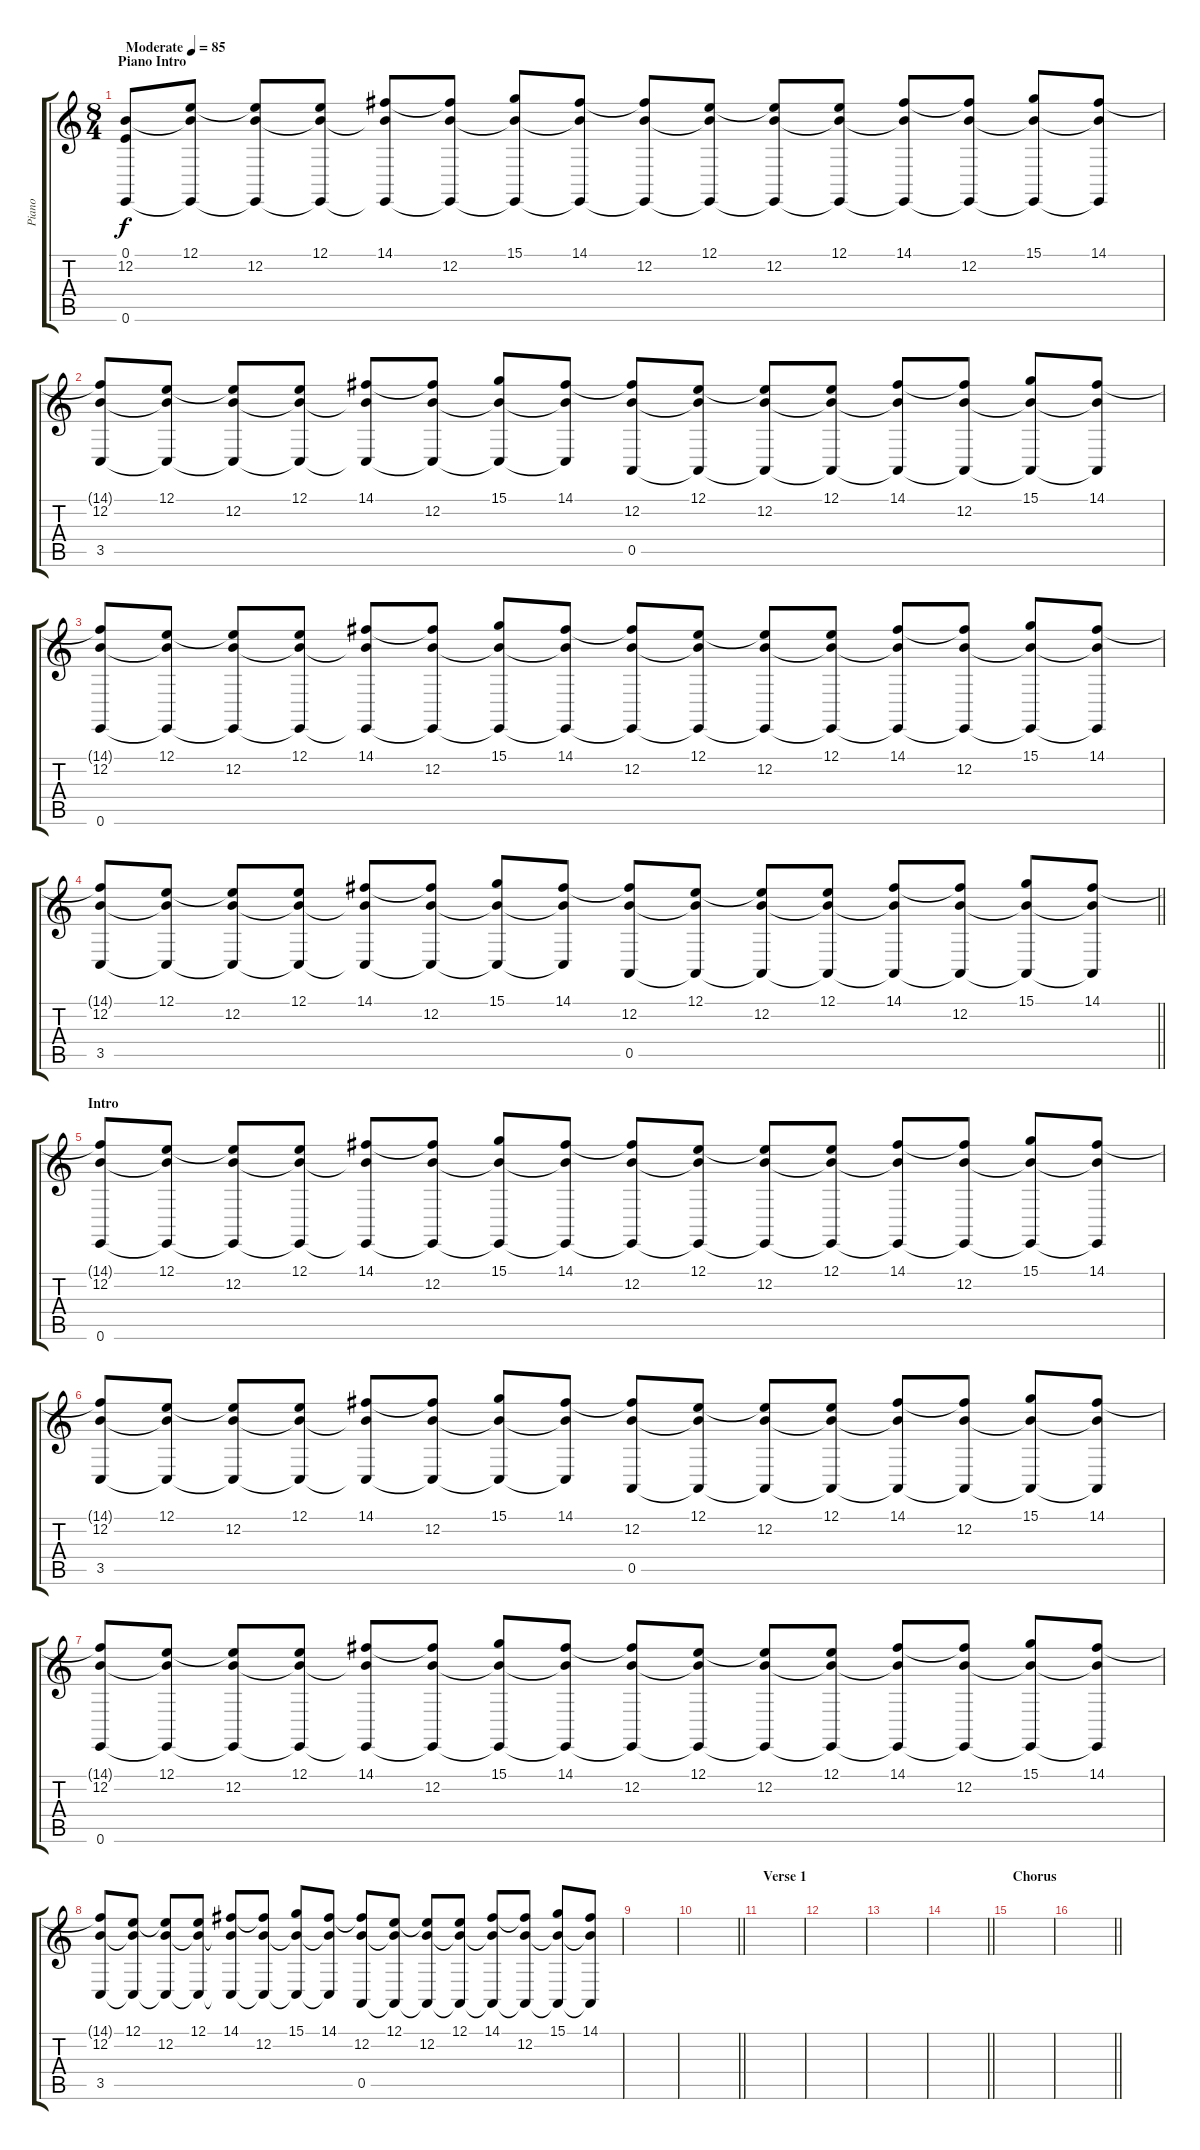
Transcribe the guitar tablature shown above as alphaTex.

\track ("Piano" "Piano") {instrument acousticgrandpiano}
\staff {score tabs}
\tuning (E4 B3 G3 D3 A2 E2) {hide}
\ts (8 4)
\section ("" "Piano Intro")
\tempo (85 "Moderate")
\clef g2
\ks c
(0.1 12.2 0.6).8{dy f instrument acousticgrandpiano} (12.1 12.2{t} 0.6{t}).8 (12.1{t} 12.2 0.6{t}).8 (12.1 12.2{t} 0.6{t}).8 (14.1 12.2{t} 0.6{t}).8 (14.1{t} 12.2 0.6{t}).8 (15.1 12.2{t} 0.6{t}).8 (14.1 12.2{t} 0.6{t}).8 (14.1{t} 12.2 0.6{t}).8 (12.1 12.2{t} 0.6{t}).8 (12.1{t} 12.2 0.6{t}).8 (12.1 12.2{t} 0.6{t}).8 (14.1 12.2{t} 0.6{t}).8 (14.1{t} 12.2 0.6{t}).8 (15.1 12.2{t} 0.6{t}).8 (14.1 12.2{t} 0.6{t}).8 |
(14.1{t} 12.2 3.5).8 (12.1 12.2{t} 3.5{t}).8 (12.1{t} 12.2 3.5{t}).8 (12.1 12.2{t} 3.5{t}).8 (14.1 12.2{t} 3.5{t}).8 (14.1{t} 12.2 3.5{t}).8 (15.1 12.2{t} 3.5{t}).8 (14.1 12.2{t} 3.5{t}).8 (14.1{t} 12.2 0.5).8 (12.1 12.2{t} 0.5{t}).8 (12.1{t} 12.2 0.5{t}).8 (12.1 12.2{t} 0.5{t}).8 (14.1 12.2{t} 0.5{t}).8 (14.1{t} 12.2 0.5{t}).8 (15.1 12.2{t} 0.5{t}).8 (14.1 12.2{t} 0.5{t}).8 |
(14.1{t} 12.2 0.6).8 (12.1 12.2{t} 0.6{t}).8 (12.1{t} 12.2 0.6{t}).8 (12.1 12.2{t} 0.6{t}).8 (14.1 12.2{t} 0.6{t}).8 (14.1{t} 12.2 0.6{t}).8 (15.1 12.2{t} 0.6{t}).8 (14.1 12.2{t} 0.6{t}).8 (14.1{t} 12.2 0.6{t}).8 (12.1 12.2{t} 0.6{t}).8 (12.1{t} 12.2 0.6{t}).8 (12.1 12.2{t} 0.6{t}).8 (14.1 12.2{t} 0.6{t}).8 (14.1{t} 12.2 0.6{t}).8 (15.1 12.2{t} 0.6{t}).8 (14.1 12.2{t} 0.6{t}).8 |
\barLineRight lightlight
(14.1{t} 12.2 3.5).8 (12.1 12.2{t} 3.5{t}).8 (12.1{t} 12.2 3.5{t}).8 (12.1 12.2{t} 3.5{t}).8 (14.1 12.2{t} 3.5{t}).8 (14.1{t} 12.2 3.5{t}).8 (15.1 12.2{t} 3.5{t}).8 (14.1 12.2{t} 3.5{t}).8 (14.1{t} 12.2 0.5).8 (12.1 12.2{t} 0.5{t}).8 (12.1{t} 12.2 0.5{t}).8 (12.1 12.2{t} 0.5{t}).8 (14.1 12.2{t} 0.5{t}).8 (14.1{t} 12.2 0.5{t}).8 (15.1 12.2{t} 0.5{t}).8 (14.1 12.2{t} 0.5{t}).8 |
\section ("" "Intro")
(14.1{t} 12.2 0.6).8 (12.1 12.2{t} 0.6{t}).8 (12.1{t} 12.2 0.6{t}).8 (12.1 12.2{t} 0.6{t}).8 (14.1 12.2{t} 0.6{t}).8 (14.1{t} 12.2 0.6{t}).8 (15.1 12.2{t} 0.6{t}).8 (14.1 12.2{t} 0.6{t}).8 (14.1{t} 12.2 0.6{t}).8 (12.1 12.2{t} 0.6{t}).8 (12.1{t} 12.2 0.6{t}).8 (12.1 12.2{t} 0.6{t}).8 (14.1 12.2{t} 0.6{t}).8 (14.1{t} 12.2 0.6{t}).8 (15.1 12.2{t} 0.6{t}).8 (14.1 12.2{t} 0.6{t}).8 |
(14.1{t} 12.2 3.5).8 (12.1 12.2{t} 3.5{t}).8 (12.1{t} 12.2 3.5{t}).8 (12.1 12.2{t} 3.5{t}).8 (14.1 12.2{t} 3.5{t}).8 (14.1{t} 12.2 3.5{t}).8 (15.1 12.2{t} 3.5{t}).8 (14.1 12.2{t} 3.5{t}).8 (14.1{t} 12.2 0.5).8 (12.1 12.2{t} 0.5{t}).8 (12.1{t} 12.2 0.5{t}).8 (12.1 12.2{t} 0.5{t}).8 (14.1 12.2{t} 0.5{t}).8 (14.1{t} 12.2 0.5{t}).8 (15.1 12.2{t} 0.5{t}).8 (14.1 12.2{t} 0.5{t}).8 |
(14.1{t} 12.2 0.6).8 (12.1 12.2{t} 0.6{t}).8 (12.1{t} 12.2 0.6{t}).8 (12.1 12.2{t} 0.6{t}).8 (14.1 12.2{t} 0.6{t}).8 (14.1{t} 12.2 0.6{t}).8 (15.1 12.2{t} 0.6{t}).8 (14.1 12.2{t} 0.6{t}).8 (14.1{t} 12.2 0.6{t}).8 (12.1 12.2{t} 0.6{t}).8 (12.1{t} 12.2 0.6{t}).8 (12.1 12.2{t} 0.6{t}).8 (14.1 12.2{t} 0.6{t}).8 (14.1{t} 12.2 0.6{t}).8 (15.1 12.2{t} 0.6{t}).8 (14.1 12.2{t} 0.6{t}).8 |
(14.1{t} 12.2 3.5).8 (12.1 12.2{t} 3.5{t}).8 (12.1{t} 12.2 3.5{t}).8 (12.1 12.2{t} 3.5{t}).8 (14.1 12.2{t} 3.5{t}).8 (14.1{t} 12.2 3.5{t}).8 (15.1 12.2{t} 3.5{t}).8 (14.1 12.2{t} 3.5{t}).8 (14.1{t} 12.2 0.5).8 (12.1 12.2{t} 0.5{t}).8 (12.1{t} 12.2 0.5{t}).8 (12.1 12.2{t} 0.5{t}).8 (14.1 12.2{t} 0.5{t}).8 (14.1{t} 12.2 0.5{t}).8 (15.1 12.2{t} 0.5{t}).8 (14.1 12.2{t} 0.5{t}).8 |
|
\barLineRight lightlight
|
\section ("" "Verse 1")
|
|
|
\barLineRight lightlight
|
\section ("" "Chorus")
|
\barLineRight lightlight
